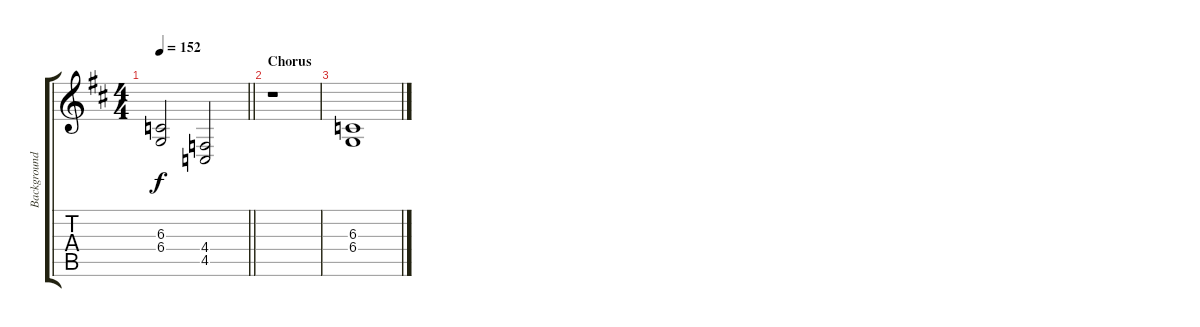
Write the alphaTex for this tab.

\track ("Background 1" "Background") {instrument timpani}
\staff {score tabs}
\tuning (Eb4 Bb3 Gb3 Db3 Ab2 Eb2) {hide}
\ts (4 4)
\tempo 152
\clef g2
\barLineRight lightlight
\ks d
(6.3 6.4).2{dy f} (4.4 4.5).2 |
\section ("" "Chorus")
r.1 |
(6.3 6.4).1
